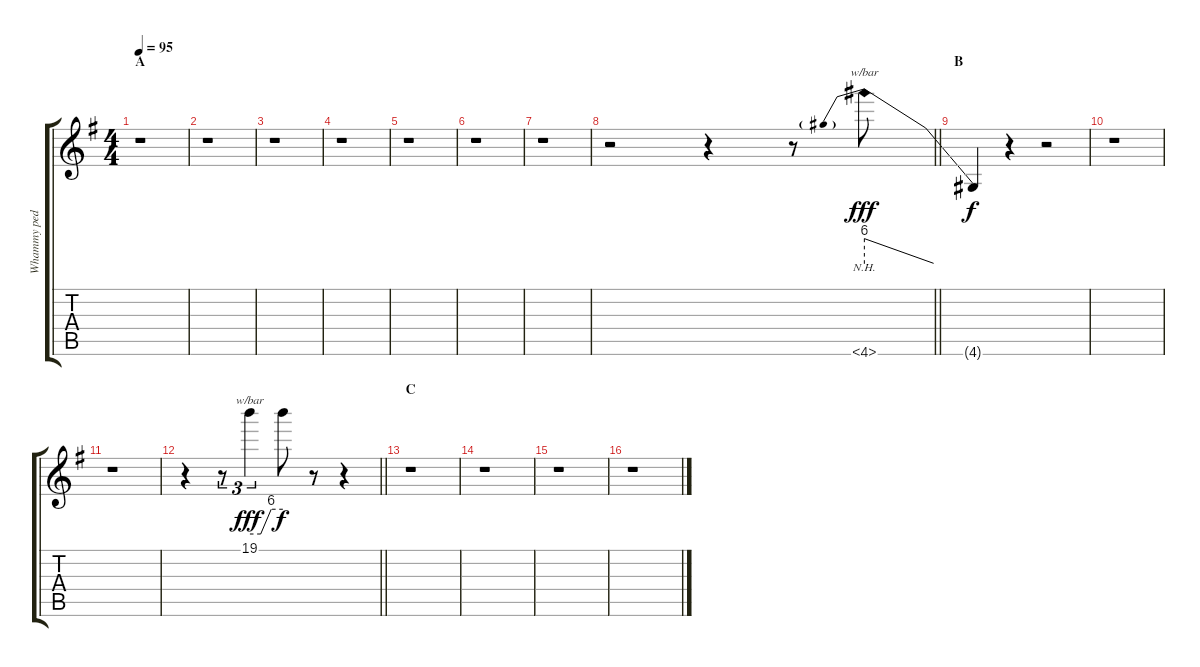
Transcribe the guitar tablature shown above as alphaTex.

\track ("Whammy pedal" "Whammy ped") {instrument distortionguitar}
\staff {score tabs}
\tuning (E4 B3 G3 D3 A2 E2) {hide}
\ts (4 4)
\section ("" "A")
\tempo 95
\clef g2
\ks g
r.1{dy fff instrument distortionguitar} |
r.1 |
r.1 |
r.1 |
r.1 |
r.1 |
r.1 |
\barLineRight lightlight
r.2 r.4 r.8 4.6{nh}.8{tbe (predivedive default 0 24 60 0)} |
\section ("" "B")
4.6{t}.4{dy f} r.4 r.2 |
r.1 |
r.1 |
\barLineRight lightlight
r.4 r.8{tu (3 2)} 19.1.4{tu (3 2) tbe (custom default 0 0 20 0 39 24 60 24) dy fff} 19.1{t}.8{dy f} r.8 r.4 |
\section ("" "C")
r.1 |
r.1 |
r.1 |
r.1
